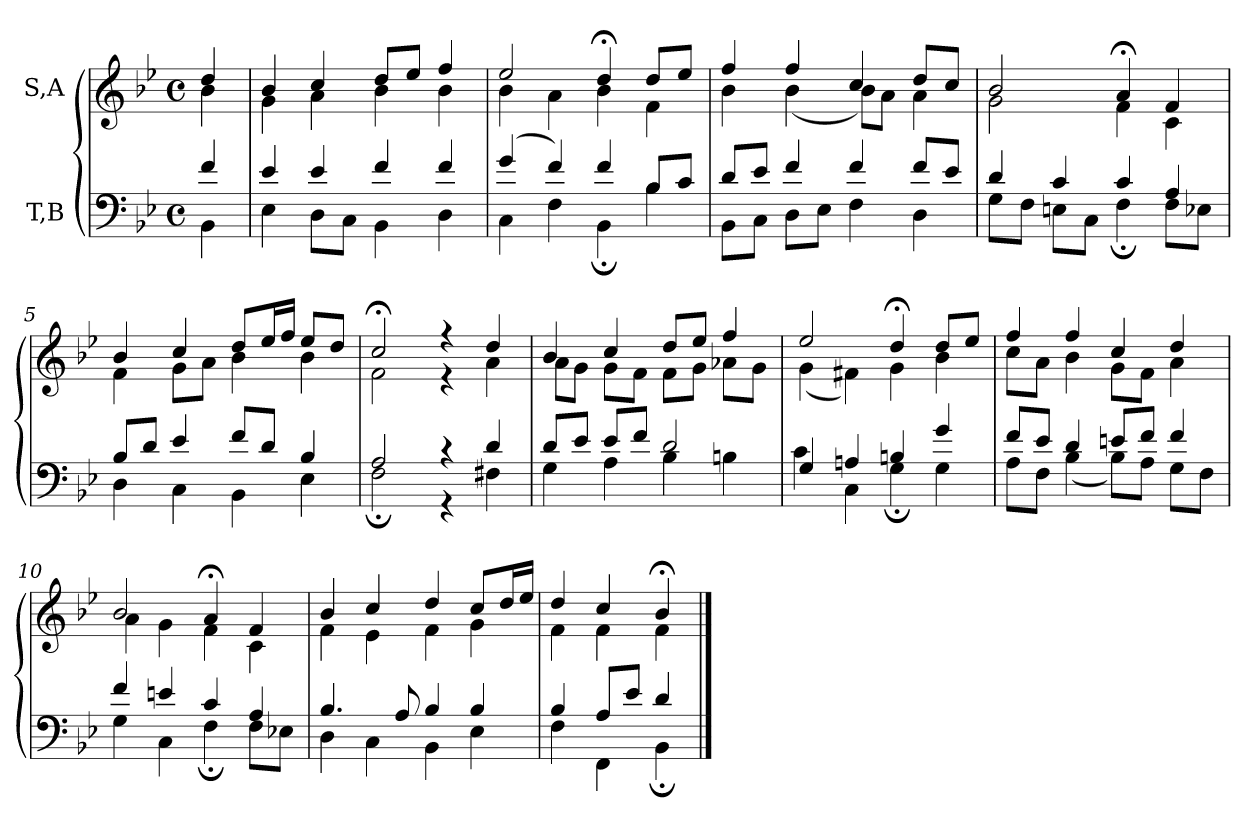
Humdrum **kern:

**kern	**kern
*part2	*part1
*staff2	*staff1
*I"T,B	*I"S,A
*clefF4	*clefG2
*k[b-e-]	*k[b-e-]
*M4/4	*M4/4
*met(c)	*met(c)
=	=
*^	*^
4f	4BB-	4dd	4b-
=1	=1	=1	=1
4e-	4E-	4b-	4g
4e-	8DL	4cc	4a
.	8CJ	.	.
4f	4BB-	8ddL	4b-
.	.	8ee-J	.
4f	4D	4ff	4b-
=2	=2	=2	=2
(>4g	4C	2ee-	4b-
4f)	4F	.	4a
4f	4BB-;	4dd;<	4b-
8B-L	4B-	8ddL	4f
8cJ	.	8ee-J	.
=3	=3	=3	=3
8dL	8BB-L	4ff	4b-
8e-J	8CJ	.	.
4f	8DL	4ff	(<4b-
.	8E-J	.	.
4f	4F	4cc	8b-L)
.	.	.	8aJ
8fL	4D	8ddL	4a
8e-J	.	8ccJ	.
=4	=4	=4	=4
4d	8GL	2b-	2g
.	8FJ	.	.
4c	8EnL	.	.
.	8CJ	.	.
4c	4F;	4a;<	4f
4A	8FL	4f	4c
.	8E-XJ	.	.
=5	=5	=5	=5
8B-L	4D	4b-	4f
8dJ	.	.	.
4e-	4C	4cc	8gL
.	.	.	8aJ
8fL	4BB-	8ddL	4b-
8dJ	.	16ee-L	.
.	.	16ffJJ	.
4B-	4E-	8ee-L	4b-
.	.	8ddJ	.
=6	=6	=6	=6
2A	2F;	2cc;<	2f
4r	4r	4r	4r
4d	4F#X	4dd	4a
=7	=7	=7	=7
8dL	4G	4b-	8aL
8e-J	.	.	8gJ
8e-L	4A	4cc	8gL
8fJ	.	.	8fJ
2d	4B-	8ddL	8fL
.	.	8ee-J	8gJ
.	4Bn	4ff	8a-XL
.	.	.	8gJ
=8	=8	=8	=8
4G	4c	2ee-	(<4g
4An	4C	.	4f#X)
4Bn	4G;	4dd;<	4g
4g	4G	8ddL	4b-
.	.	8ee-J	.
=9	=9	=9	=9
8fL	8AL	4ff	8ccL
8e-J	8FJ	.	8aJ
4d	(<4B-	4ff	4b-
8enL	8B-L)	4cc	8gL
8fJ	8AJ	.	8fJ
4f	8GL	4dd	4a
.	8FJ	.	.
=10	=10	=10	=10
4f	4G	2b-	4a
4en	4C	.	4g
4c	4F;	4a;<	4f
4A	8FL	4f	4c
.	8E-XJ	.	.
=11	=11	=11	=11
4.B-	4D	4b-	4f
.	4C	4cc	4e-
8A	.	.	.
4B-	4BB-	4dd	4f
4B-	4E-	8ccL	4g
.	.	16ddL	.
.	.	16ee-JJ	.
=12	=12	=12	=12
4B-	4F	4dd	4f
8AL	4FF	4cc	4f
8e-J	.	.	.
4d	4BB-;	4b-;<	4f
*v	*v	*	*
*	*v	*v
==	==
*-	*-
